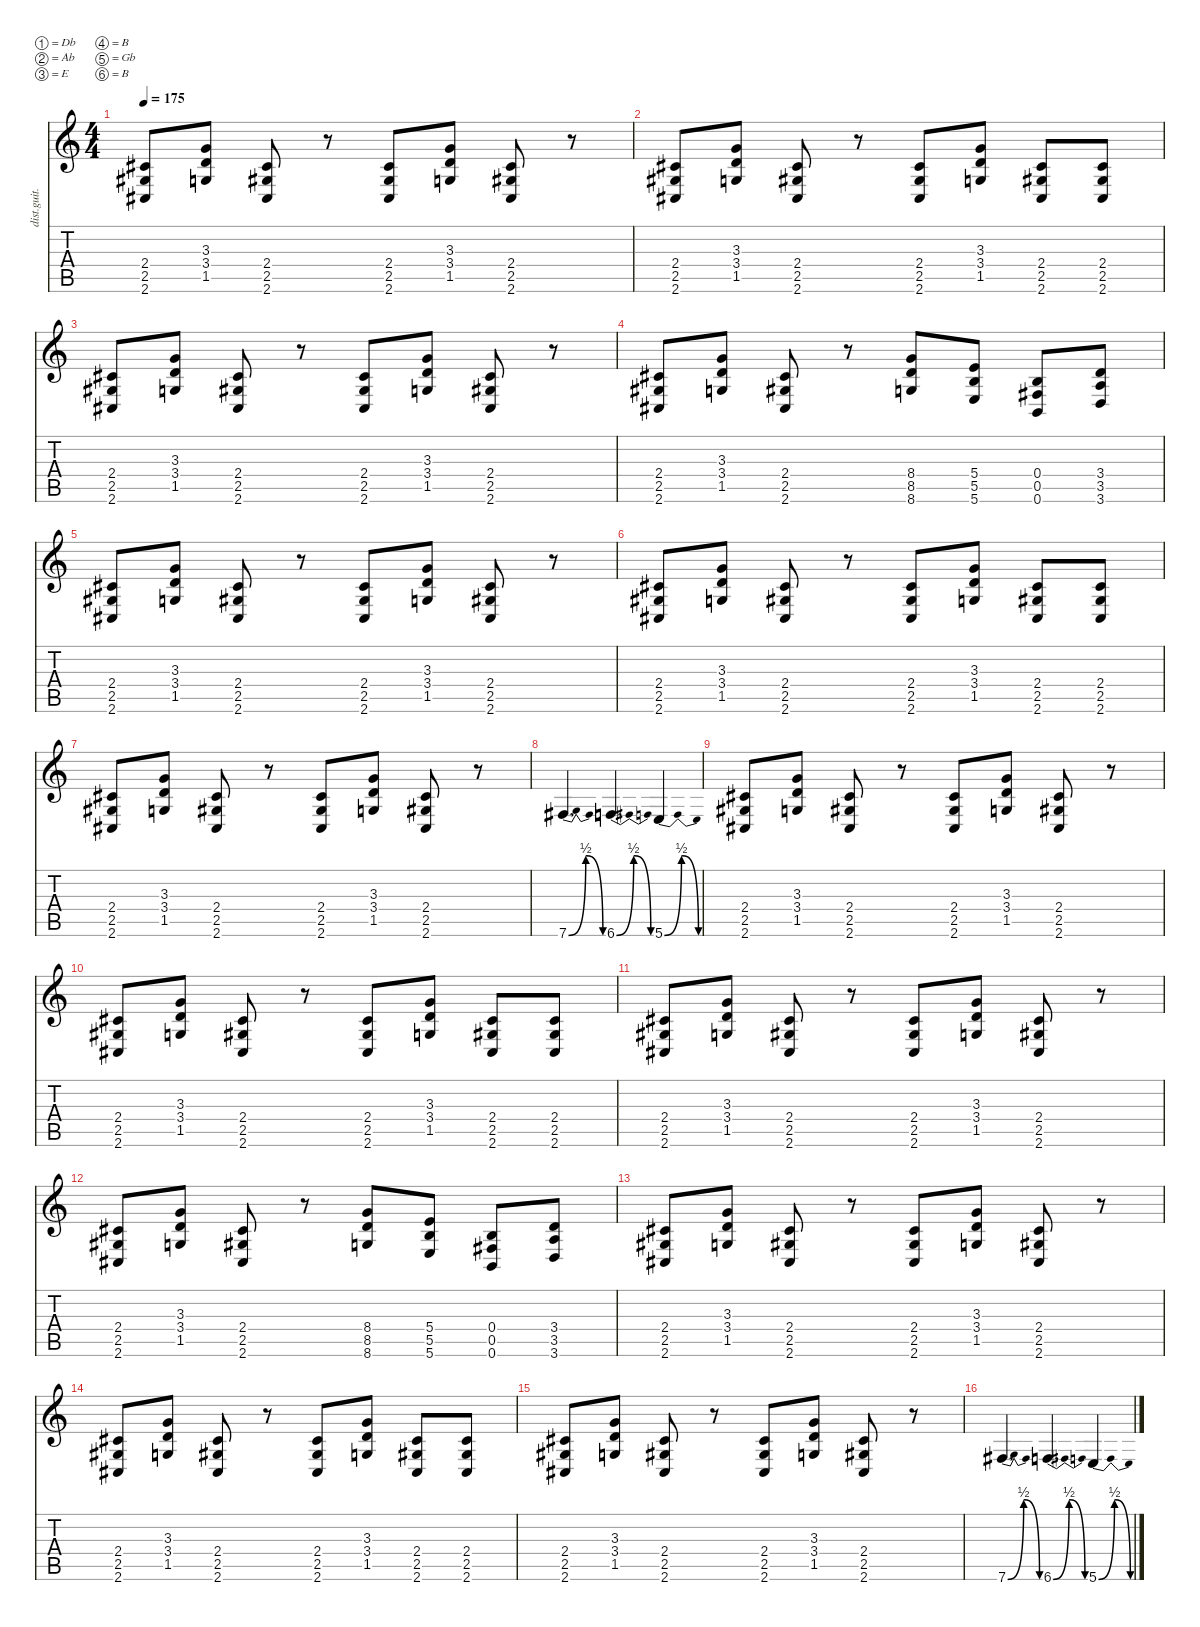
\defaultSystemsLayout 4
\hideDynamics
\bracketExtendMode nobrackets
\track ("riff" "dist.guit.") {instrument distortionguitar}
\staff {score tabs}
\tuning (Db4 Ab3 E3 B2 Gb2 B1)
\ts (4 4)
\tempo 175
\clef g2
\ks c
(2.6{acc #} 2.5{acc #} 2.4{acc #}).8{dy mf beam Up} (1.5 3.4 3.3).8{beam Up} (2.6{acc #} 2.4{acc #} 2.5{acc #}).8{beam Up} r.8{beam Down} (2.6{acc #} 2.5{acc #} 2.4{acc #}).8{beam Up} (1.5 3.4 3.3).8{beam Up} (2.4{acc #} 2.5{acc #} 2.6{acc #}).8{beam Up} r.8{beam Down} |
(2.6{acc #} 2.5{acc #} 2.4{acc #}).8{beam Up} (1.5 3.4 3.3).8{beam Up} (2.4{acc #} 2.5{acc #} 2.6{acc #}).8{beam Up} r.8{beam Down} (2.6{acc #} 2.5{acc #} 2.4{acc #}).8{beam Up} (1.5 3.4 3.3).8{beam Up} (2.4{acc #} 2.5{acc #} 2.6{acc #}).8{beam Up} (2.6{acc #} 2.5{acc #} 2.4{acc #}).8{beam Up} |
(2.6{acc #} 2.5{acc #} 2.4{acc #}).8{beam Up} (1.5 3.4 3.3).8{beam Up} (2.4{acc #} 2.5{acc #} 2.6{acc #}).8{beam Up} r.8{beam Down} (2.6{acc #} 2.5{acc #} 2.4{acc #}).8{beam Up} (1.5 3.4 3.3).8{beam Up} (2.4{acc #} 2.5{acc #} 2.6{acc #}).8{beam Up} r.8{beam Down} |
(2.6{acc #} 2.5{acc #} 2.4{acc #}).8{beam Up} (1.5 3.4 3.3).8{beam Up} (2.4{acc #} 2.5{acc #} 2.6{acc #}).8{beam Up} r.8{beam Down} (8.6 8.5 8.4).8{beam Up} (5.6 5.5 5.4).8{beam Up} (0.6 0.4 0.5{acc #}).8{beam Up} (3.6 3.5 3.4).8{beam Up} |
(2.6{acc #} 2.5{acc #} 2.4{acc #}).8{beam Up} (1.5 3.4 3.3).8{beam Up} (2.6{acc #} 2.4{acc #} 2.5{acc #}).8{beam Up} r.8{beam Down} (2.6{acc #} 2.5{acc #} 2.4{acc #}).8{beam Up} (1.5 3.4 3.3).8{beam Up} (2.4{acc #} 2.5{acc #} 2.6{acc #}).8{beam Up} r.8{beam Down} |
(2.6{acc #} 2.5{acc #} 2.4{acc #}).8{beam Up} (1.5 3.4 3.3).8{beam Up} (2.4{acc #} 2.5{acc #} 2.6{acc #}).8{beam Up} r.8{beam Down} (2.6{acc #} 2.5{acc #} 2.4{acc #}).8{beam Up} (1.5 3.4 3.3).8{beam Up} (2.4{acc #} 2.5{acc #} 2.6{acc #}).8{beam Up} (2.6{acc #} 2.5{acc #} 2.4{acc #}).8{beam Up} |
(2.6{acc #} 2.5{acc #} 2.4{acc #}).8{beam Up} (1.5 3.4 3.3).8{beam Up} (2.4{acc #} 2.5{acc #} 2.6{acc #}).8{beam Up} r.8{beam Down} (2.6{acc #} 2.5{acc #} 2.4{acc #}).8{beam Up} (1.5 3.4 3.3).8{beam Up} (2.4{acc #} 2.5{acc #} 2.6{acc #}).8{beam Up} r.8{beam Down} |
7.6{be (bendrelease 0 0 10.2 2 20.4 2 30 0) acc #}.4{d beam Up} 6.6{be (bendrelease 0 0 10.2 2 20.4 2 30 0)}.4{d beam Up} 5.6{be (bendrelease 0 0 10.2 2 20.4 2 30 0)}.4{beam Up} |
(2.6{acc #} 2.5{acc #} 2.4{acc #}).8{beam Up} (1.5 3.4 3.3).8{beam Up} (2.6{acc #} 2.4{acc #} 2.5{acc #}).8{beam Up} r.8{beam Down} (2.6{acc #} 2.5{acc #} 2.4{acc #}).8{beam Up} (1.5 3.4 3.3).8{beam Up} (2.4{acc #} 2.5{acc #} 2.6{acc #}).8{beam Up} r.8{beam Down} |
(2.6{acc #} 2.5{acc #} 2.4{acc #}).8{beam Up} (1.5 3.4 3.3).8{beam Up} (2.4{acc #} 2.5{acc #} 2.6{acc #}).8{beam Up} r.8{beam Down} (2.6{acc #} 2.5{acc #} 2.4{acc #}).8{beam Up} (1.5 3.4 3.3).8{beam Up} (2.4{acc #} 2.5{acc #} 2.6{acc #}).8{beam Up} (2.6{acc #} 2.5{acc #} 2.4{acc #}).8{beam Up} |
(2.6{acc #} 2.5{acc #} 2.4{acc #}).8{beam Up} (1.5 3.4 3.3).8{beam Up} (2.4{acc #} 2.5{acc #} 2.6{acc #}).8{beam Up} r.8{beam Down} (2.6{acc #} 2.5{acc #} 2.4{acc #}).8{beam Up} (1.5 3.4 3.3).8{beam Up} (2.4{acc #} 2.5{acc #} 2.6{acc #}).8{beam Up} r.8{beam Down} |
(2.6{acc #} 2.5{acc #} 2.4{acc #}).8{beam Up} (1.5 3.4 3.3).8{beam Up} (2.4{acc #} 2.5{acc #} 2.6{acc #}).8{beam Up} r.8{beam Down} (8.6 8.5 8.4).8{beam Up} (5.6 5.5 5.4).8{beam Up} (0.6 0.4 0.5{acc #}).8{beam Up} (3.6 3.5 3.4).8{beam Up} |
(2.6{acc #} 2.5{acc #} 2.4{acc #}).8{beam Up} (1.5 3.4 3.3).8{beam Up} (2.6{acc #} 2.4{acc #} 2.5{acc #}).8{beam Up} r.8{beam Down} (2.6{acc #} 2.5{acc #} 2.4{acc #}).8{beam Up} (1.5 3.4 3.3).8{beam Up} (2.4{acc #} 2.5{acc #} 2.6{acc #}).8{beam Up} r.8{beam Down} |
(2.6{acc #} 2.5{acc #} 2.4{acc #}).8{beam Up} (1.5 3.4 3.3).8{beam Up} (2.4{acc #} 2.5{acc #} 2.6{acc #}).8{beam Up} r.8{beam Down} (2.6{acc #} 2.5{acc #} 2.4{acc #}).8{beam Up} (1.5 3.4 3.3).8{beam Up} (2.4{acc #} 2.5{acc #} 2.6{acc #}).8{beam Up} (2.6{acc #} 2.5{acc #} 2.4{acc #}).8{beam Up} |
(2.6{acc #} 2.5{acc #} 2.4{acc #}).8{beam Up} (1.5 3.4 3.3).8{beam Up} (2.4{acc #} 2.5{acc #} 2.6{acc #}).8{beam Up} r.8{beam Down} (2.6{acc #} 2.5{acc #} 2.4{acc #}).8{beam Up} (1.5 3.4 3.3).8{beam Up} (2.4{acc #} 2.5{acc #} 2.6{acc #}).8{beam Up} r.8{beam Down} |
7.6{be (bendrelease 0 0 10.2 2 20.4 2 30 0) acc #}.4{d beam Up} 6.6{be (bendrelease 0 0 10.2 2 20.4 2 30 0)}.4{d beam Up} 5.6{be (bendrelease 0 0 10.2 2 20.4 2 30 0)}.4{beam Up}
